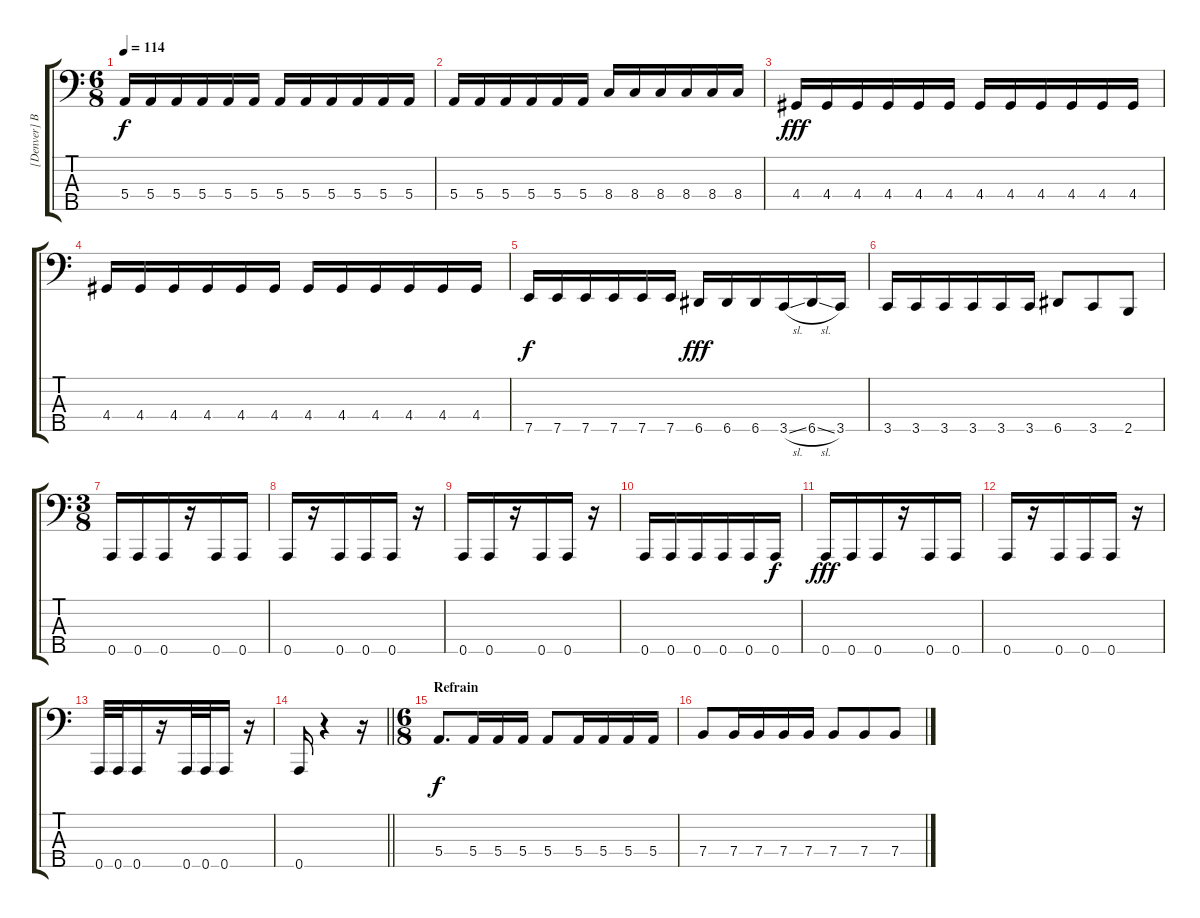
\track ("[Denver] Bass Guitar " "[Denver] B") {solo instrument electricbassfinger}
\staff {score tabs}
\tuning (G2 D2 A1 E1 A0) {hide}
\ts (6 8)
\tempo 114
\clef f4
\ks c
5.4.16{dy f} 5.4.16 5.4.16 5.4.16 5.4.16 5.4.16 5.4.16 5.4.16 5.4.16 5.4.16 5.4.16 5.4.16 |
5.4.16 5.4.16 5.4.16 5.4.16 5.4.16 5.4.16 8.4.16 8.4.16 8.4.16 8.4.16 8.4.16 8.4.16 |
4.4.16{dy fff} 4.4.16 4.4.16 4.4.16 4.4.16 4.4.16 4.4.16 4.4.16 4.4.16 4.4.16 4.4.16 4.4.16 |
4.4.16 4.4.16 4.4.16 4.4.16 4.4.16 4.4.16 4.4.16 4.4.16 4.4.16 4.4.16 4.4.16 4.4.16 |
7.5.16{dy f} 7.5.16 7.5.16 7.5.16 7.5.16 7.5.16 6.5.16{dy fff} 6.5.16 6.5.16 3.5{sl}.16 6.5{sl}.16 3.5.16 |
3.5.16 3.5.16 3.5.16 3.5.16 3.5.16 3.5.16 6.5.8 3.5.8 2.5.8 |
\ts (3 8)
0.5.16 0.5.16 0.5.16 r.16 0.5.16 0.5.16 |
0.5.16 r.16 0.5.16 0.5.16 0.5.16 r.16 |
0.5.16 0.5.16 r.16 0.5.16 0.5.16 r.16 |
0.5.16 0.5.16 0.5.16 0.5.16 0.5.16 0.5.16{dy f} |
0.5.16{dy fff} 0.5.16 0.5.16 r.16 0.5.16 0.5.16 |
0.5.16 r.16 0.5.16 0.5.16 0.5.16 r.16 |
0.5.32 0.5.32 0.5.16 r.16 0.5.32 0.5.32 0.5.16 r.16 |
\barLineRight lightlight
0.5.16 r.4 r.16 |
\ts (6 8)
\section ("" "Refrain ")
5.4.8{d dy f} 5.4.16 5.4.16 5.4.16 5.4.8 5.4.16 5.4.16 5.4.16 5.4.16 |
7.4.8 7.4.16 7.4.16 7.4.16 7.4.16 7.4.8 7.4.8 7.4.8
